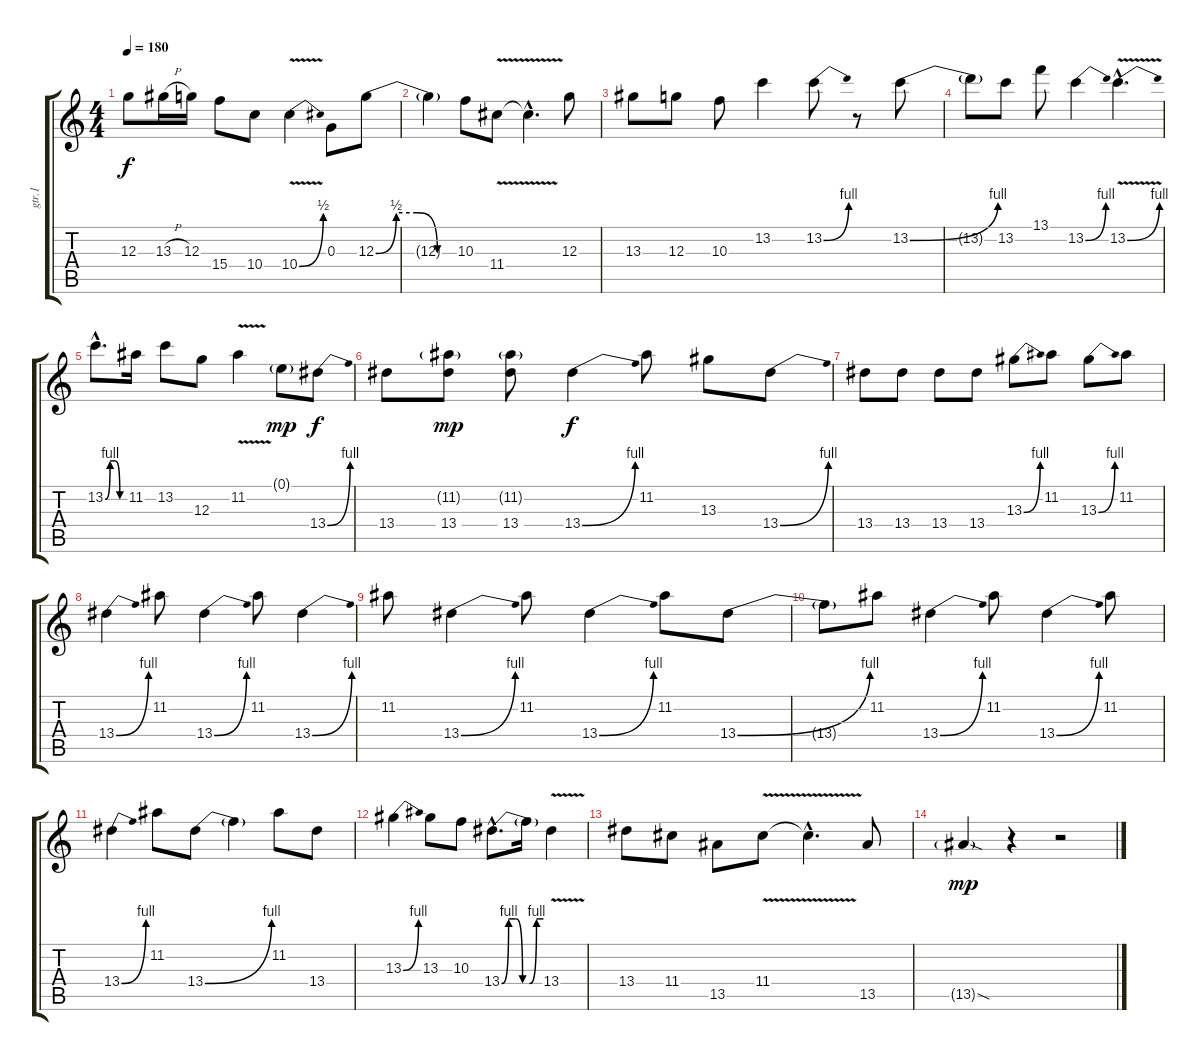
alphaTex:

\track ("gtr.1" "gtr.1") {instrument distortionguitar}
\staff {score tabs}
\tuning (E4 B3 G3 D3 A2 E2) {hide}
\ts (4 4)
\tempo 180
\clef g2
\ks c
12.3.8{dy f} 13.3{h}.16 12.3.16 15.4.8 10.4.8 10.4{be (bend 0 0 60 2) v}.4 0.3.8 12.3{be (custom 0 0 15 2 30 2 45 0 60 0)}.8 |
12.3{t}.4 10.3.8 11.4{v}.8 11.4{hac t}.4{d} 12.3.8 |
13.3.8 12.3.8 10.3.8 13.2.4 13.2{be (bend 0 0 60 4)}.8 r.8 13.2{be (bend 0 0 60 4)}.8 |
13.2{t}.8 13.2.8 13.1.8 13.2{be (bend 0 0 60 4)}.4 13.2{be (bend 0 0 60 4) v hac}.4{d} |
13.2{be (custom 0 0 15 4 30 4 45 0 60 0) hac}.8{d} 11.2.16 13.2.8 12.3.8 11.2{v}.4 0.1{g}.8{dy mp} 13.4{be (bend 0 0 60 4)}.8{dy f} |
13.4.8 (11.2{g} 13.4).8{dy mp} (11.2{g} 13.4).8 13.4{be (bend 0 0 60 4)}.4{dy f} 11.2.8 13.3.8 13.4{be (bend 0 0 60 4)}.8 |
13.4.8 13.4.8 13.4.8 13.4.8 13.3{be (bend 0 0 60 4)}.8 11.2.8 13.3{be (bend 0 0 60 4)}.8 11.2.8 |
13.4{be (bend 0 0 60 4)}.4 11.2.8 13.4{be (bend 0 0 60 4)}.4 11.2.8 13.4{be (bend 0 0 60 4)}.4 |
11.2.8 13.4{be (bend 0 0 60 4)}.4 11.2.8 13.4{be (bend 0 0 60 4)}.4 11.2.8 13.4{be (bend 0 0 60 4)}.8 |
13.4{t}.8 11.2.8 13.4{be (bend 0 0 60 4)}.4 11.2.8 13.4{be (bend 0 0 60 4)}.4 11.2.8 |
13.4{be (bend 0 0 60 4)}.4 11.2.8 13.4{be (bend 0 0 60 4)}.8 13.4{t}.4 11.2.8 13.4.8 |
13.3{be (bend 0 0 60 4)}.4 13.3.8 10.3.8 13.4{be (custom 0 0 10 4 20 4 30 0 40 0 50 4 60 4) hac}.8{d} 13.4{t}.16 13.4{v}.4 |
13.4.8 11.4.8 13.5.8 11.4{v}.8 11.4{hac t}.4{d} 13.5.8 |
13.5{sod g}.4{dy mp} r.4 r.2
